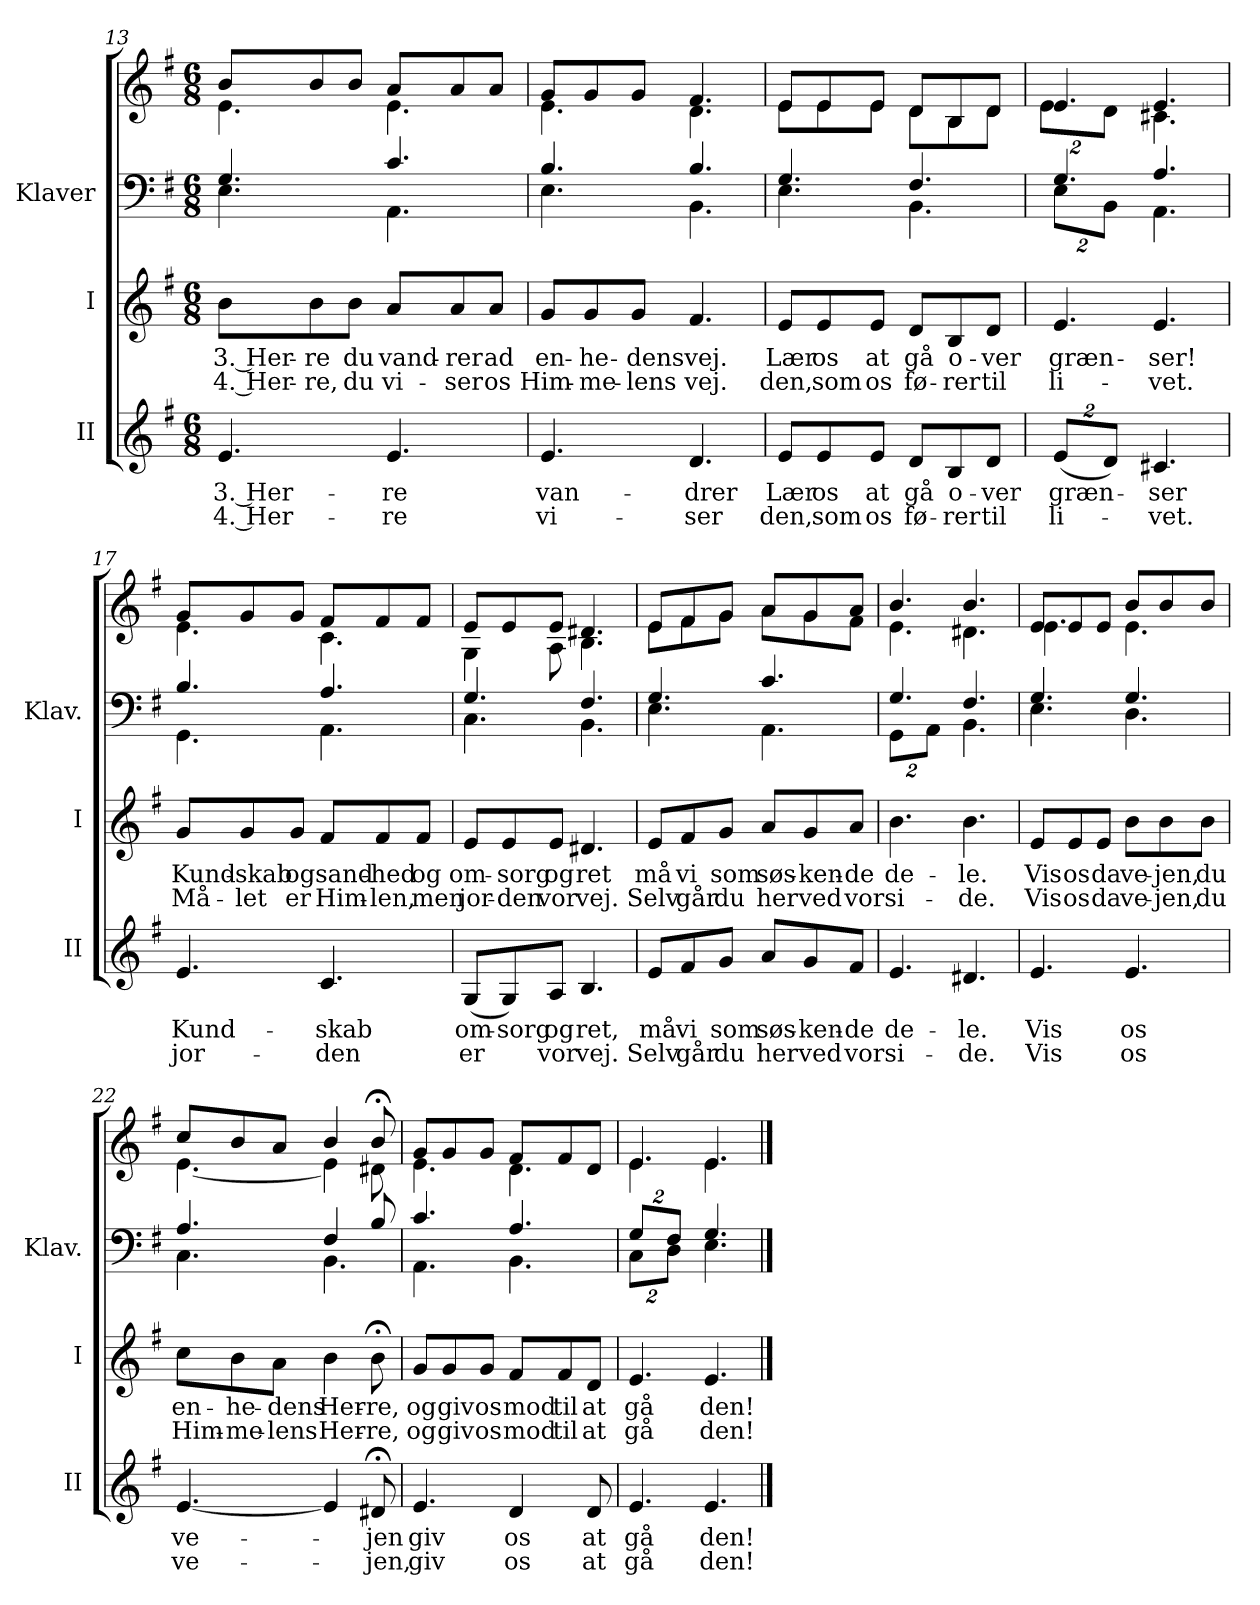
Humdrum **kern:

**kern	**text	**text	**kern	**text	**text	**kern	**kern
*part3	*part3	*part3	*part2	*part2	*part2	*part1	*part1
*staff4	*staff4	*staff4	*staff3	*staff3	*staff3	*staff2	*staff1
*I"II	*	*	*I"I	*	*	*I"Klaver	*
*I'II	*	*	*I'I	*	*	*I'Klav.	*
!!LO:PB:g=z
*clefG2	*	*	*clefG2	*	*	*clefF4	*clefG2
*k[f#]	*	*	*k[f#]	*	*	*k[f#]	*k[f#]
*M6/8	*	*	*M6/8	*	*	*M6/8	*M6/8
=13	=13	=13	=13	=13	=13	=13	=13
!	!LO:LY:b	!LO:LY:b	!	!LO:LY:b	!LO:LY:b	!	!
*	*	*	*	*	*	*^	*^
4.e/	3. Her-	4. Her-	8b\L	3. Her-	4. Her-	4.G/	4.E\	8b/L	4.e\
!	!	!	!	!LO:LY:b	!LO:LY:b	!	!	!	!
.	.	.	8b\	-re	-re,	.	.	8b/	.
!	!	!	!	!LO:LY:b	!LO:LY:b	!	!	!	!
.	.	.	8b\J	du	du	.	.	8b/J	.
!	!LO:LY:b	!LO:LY:b	!	!LO:LY:b	!LO:LY:b	!	!	!	!
4.e/	-re	-re	8a/L	vand-	vi-	4.c/	4.AA\	8a/L	4.e\
!	!	!	!	!LO:LY:b	!LO:LY:b	!	!	!	!
.	.	.	8a/	-rer	-ser	.	.	8a/	.
!	!	!	!	!LO:LY:b	!LO:LY:b	!	!	!	!
.	.	.	8a/J	ad	os	.	.	8a/J	.
=14	=14	=14	=14	=14	=14	=14	=14	=14	=14
!	!LO:LY:b	!LO:LY:b	!	!LO:LY:b	!LO:LY:b	!	!	!	!
4.e/	van-	vi-	8g/L	en-	Him-	4.B/	4.E\	8g/L	4.e\
!	!	!	!	!LO:LY:b	!LO:LY:b	!	!	!	!
.	.	.	8g/	-he-	-me-	.	.	8g/	.
!	!	!	!	!LO:LY:b	!LO:LY:b	!	!	!	!
.	.	.	8g/J	-dens	-lens	.	.	8g/J	.
!	!LO:LY:b	!LO:LY:b	!	!LO:LY:b	!LO:LY:b	!	!	!	!
4.d/	-drer	-ser	4.f#/	vej.	vej.	4.B/	4.BB\	4.f#/	4.d\
=15	=15	=15	=15	=15	=15	=15	=15	=15	=15
!	!LO:LY:b	!LO:LY:b	!	!LO:LY:b	!LO:LY:b	!	!	!	!
8e/L	Lær	den,	8e/L	Lær	den,	4.G/	4.E\	8e/L	8e\L
!	!LO:LY:b	!LO:LY:b	!	!LO:LY:b	!LO:LY:b	!	!	!	!
8e/	os	som	8e/	os	som	.	.	8e/	8e\
!	!LO:LY:b	!LO:LY:b	!	!LO:LY:b	!LO:LY:b	!	!	!	!
8e/J	at	os	8e/J	at	os	.	.	8e/J	8e\J
!	!LO:LY:b	!LO:LY:b	!	!LO:LY:b	!LO:LY:b	!	!	!	!
8d/L	gå	fø-	8d/L	gå	fø-	4.F#/	4.BB\	8d/L	8d\L
!	!LO:LY:b	!LO:LY:b	!	!LO:LY:b	!LO:LY:b	!	!	!	!
8B/	o-	-rer	8B/	o-	-rer	.	.	8B/	8B\
!	!LO:LY:b	!LO:LY:b	!	!LO:LY:b	!LO:LY:b	!	!	!	!
8d/J	-ver	til	8d/J	-ver	til	.	.	8d/J	8d\J
!!LO:LB:g=z	!!
=16	=16	=16	=16	=16	=16	=16	=16	=16	=16
*Xbrackettup	*	*	*	*	*	*	*	*	*
!	!LO:LY:b	!LO:LY:b	!	!LO:LY:b	!LO:LY:b	!	!	!	!
*	*	*	*	*	*	*	*Xbrackettup	*	*Xbrackettup
(<16%3e/L	græn-	li-	4.e/	græn-	li-	4.G/	16%3E\L	4.e/	16%3e\L
16%3d/J)	.	.	.	.	.	.	16%3BB\J	.	16%3d\J
!	!LO:LY:b	!LO:LY:b	!	!LO:LY:b	!LO:LY:b	!	!	!	!
4.c#X/	-ser	-vet.	4.e/	-ser!	-vet.	4.A/	4.AA\	4.e/	4.c#X\
=17	=17	=17	=17	=17	=17	=17	=17	=17	=17
!	!LO:LY:b	!LO:LY:b	!	!LO:LY:b	!LO:LY:b	!	!	!	!
4.e/	Kund-	jor-	8g/L	Kund-	Må-	4.B/	4.GG\	8g/L	4.e\
!	!	!	!	!LO:LY:b	!LO:LY:b	!	!	!	!
.	.	.	8g/	-skab	-let	.	.	8g/	.
!	!	!	!	!LO:LY:b	!LO:LY:b	!	!	!	!
.	.	.	8g/J	og	er	.	.	8g/J	.
!	!LO:LY:b	!LO:LY:b	!	!LO:LY:b	!LO:LY:b	!	!	!	!
4.c/	-skab	-den	8f#/L	sand-	Him-	4.A/	4.AA\	8f#/L	4.c\
!	!	!	!	!LO:LY:b	!LO:LY:b	!	!	!	!
.	.	.	8f#/	-hed	-len,	.	.	8f#/	.
!	!	!	!	!LO:LY:b	!LO:LY:b	!	!	!	!
.	.	.	8f#/J	og	men	.	.	8f#/J	.
=18	=18	=18	=18	=18	=18	=18	=18	=18	=18
!	!LO:LY:b	!LO:LY:b	!	!LO:LY:b	!LO:LY:b	!	!	!	!
(<8G/L	om-	er	8e/L	om-	jor-	4.G/	4.C\	8e/L	4G\
!	!LO:LY:b	!	!	!LO:LY:b	!LO:LY:b	!	!	!	!
8G/)	-sorg	.	8e/	-sorg	-den	.	.	8e/	.
!	!LO:LY:b	!LO:LY:b	!	!LO:LY:b	!LO:LY:b	!	!	!	!
8A/J	og	vor	8e/J	og	vor	.	.	8e/J	8A\
!	!LO:LY:b	!LO:LY:b	!	!LO:LY:b	!LO:LY:b	!	!	!	!
4.B/	ret,	vej.	4.d#X/	ret	vej.	4.F#/	4.BB\	4.d#X/	4.B\
!!LO:LB:g=z	!!
=19	=19	=19	=19	=19	=19	=19	=19	=19	=19
!	!LO:LY:b	!LO:LY:b	!	!LO:LY:b	!LO:LY:b	!	!	!	!
8e/L	må	Selv	8e/L	må	Selv	4.G/	4.E\	8e/L	8e\L
!	!LO:LY:b	!LO:LY:b	!	!LO:LY:b	!LO:LY:b	!	!	!	!
8f#/	vi	går	8f#/	vi	går	.	.	8f#/	8f#\
!	!LO:LY:b	!LO:LY:b	!	!LO:LY:b	!LO:LY:b	!	!	!	!
8g/J	som	du	8g/J	som	du	.	.	8g/J	8g\J
!	!LO:LY:b	!LO:LY:b	!	!LO:LY:b	!LO:LY:b	!	!	!	!
8a/L	søs-	her	8a/L	søs-	her	4.c/	4.AA\	8a/L	8a\L
!	!LO:LY:b	!LO:LY:b	!	!LO:LY:b	!LO:LY:b	!	!	!	!
8g/	-ken-	ved	8g/	-ken-	ved	.	.	8g/	8g\
!	!LO:LY:b	!LO:LY:b	!	!LO:LY:b	!LO:LY:b	!	!	!	!
8f#/J	-de	vor	8a/J	-de	vor	.	.	8a/J	8f#\J
=20	=20	=20	=20	=20	=20	=20	=20	=20	=20
!	!LO:LY:b	!LO:LY:b	!	!LO:LY:b	!LO:LY:b	!	!	!	!
4.e/	de-	si-	4.b\	de-	si-	4.G/	16%3GG\L	4.b/	4.e\
.	.	.	.	.	.	.	16%3AA\J	.	.
!	!LO:LY:b	!LO:LY:b	!	!LO:LY:b	!LO:LY:b	!	!	!	!
4.d#X/	-le.	-de.	4.b\	-le.	-de.	4.F#/	4.BB\	4.b/	4.d#X\
=21	=21	=21	=21	=21	=21	=21	=21	=21	=21
!	!LO:LY:b	!LO:LY:b	!	!LO:LY:b	!LO:LY:b	!	!	!	!
4.e/	Vis	Vis	8e/L	Vis	Vis	4.G/	4.E\	8e/L	4.e\
!	!	!	!	!LO:LY:b	!LO:LY:b	!	!	!	!
.	.	.	8e/	os	os	.	.	8e/	.
!	!	!	!	!LO:LY:b	!LO:LY:b	!	!	!	!
.	.	.	8e/J	da	da	.	.	8e/J	.
!	!LO:LY:b	!LO:LY:b	!	!LO:LY:b	!LO:LY:b	!	!	!	!
4.e/	os	os	8b\L	ve-	ve-	4.G/	4.D\	8b/L	4.e\
!	!	!	!	!LO:LY:b	!LO:LY:b	!	!	!	!
.	.	.	8b\	-jen,	-jen,	.	.	8b/	.
!	!	!	!	!LO:LY:b	!LO:LY:b	!	!	!	!
.	.	.	8b\J	du	du	.	.	8b/J	.
!!LO:PB:g=z	!!
=22	=22	=22	=22	=22	=22	=22	=22	=22	=22
!	!LO:LY:b	!LO:LY:b	!	!LO:LY:b	!LO:LY:b	!	!	!	!
[4.e/	ve-	ve-	8cc\L	en-	Him-	4.A/	4.C\	8cc/L	[4.e\
!	!	!	!	!LO:LY:b	!LO:LY:b	!	!	!	!
.	.	.	8b\	-he-	-me-	.	.	8b/	.
!	!	!	!	!LO:LY:b	!LO:LY:b	!	!	!	!
.	.	.	8a\J	-dens	-lens	.	.	8a/J	.
!	!	!	!	!LO:LY:b	!LO:LY:b	!	!	!	!
4e/]	.	.	4b\	Her-	Her-	4F#/	4.BB\	4b/	4e\]
!	!LO:LY:b	!LO:LY:b	!	!LO:LY:b	!LO:LY:b	!	!	!	!
8d#X;</	-jen	-jen,	8b;<\	-re,	-re,	8B/	.	8b;</	8d#X\
=23	=23	=23	=23	=23	=23	=23	=23	=23	=23
!	!LO:LY:b	!LO:LY:b	!	!LO:LY:b	!LO:LY:b	!	!	!	!
4.e/	giv	giv	8g/L	og	og	4.c/	4.AA\	8g/L	4.e\
!	!	!	!	!LO:LY:b	!LO:LY:b	!	!	!	!
.	.	.	8g/	giv	giv	.	.	8g/	.
!	!	!	!	!LO:LY:b	!LO:LY:b	!	!	!	!
.	.	.	8g/J	os	os	.	.	8g/J	.
!	!LO:LY:b	!LO:LY:b	!	!LO:LY:b	!LO:LY:b	!	!	!	!
4d/	os	os	8f#/L	mod	mod	4.A/	4.BB\	8f#/L	4.d\
!	!	!	!	!LO:LY:b	!LO:LY:b	!	!	!	!
.	.	.	8f#/	til	til	.	.	8f#/	.
!	!LO:LY:b	!LO:LY:b	!	!LO:LY:b	!LO:LY:b	!	!	!	!
8d/	at	at	8d/J	at	at	.	.	8d/J	.
=24	=24	=24	=24	=24	=24	=24	=24	=24	=24
!	!LO:LY:b	!LO:LY:b	!	!LO:LY:b	!LO:LY:b	!	!	!	!
4.e/	gå	gå	4.e/	gå	gå	16%3G/L	16%3C\L	4.e/	4.e\
.	.	.	.	.	.	16%3F#/J	16%3D\J	.	.
!	!LO:LY:b	!LO:LY:b	!	!LO:LY:b	!LO:LY:b	!	!	!	!
4.e/	den!	den!	4.e/	den!	den!	4.G/	4.E\	4.e/	4.e\
*	*	*	*	*	*	*v	*v	*	*
*	*	*	*	*	*	*	*v	*v
==	==	==	==	==	==	==	==
*-	*-	*-	*-	*-	*-	*-	*-
